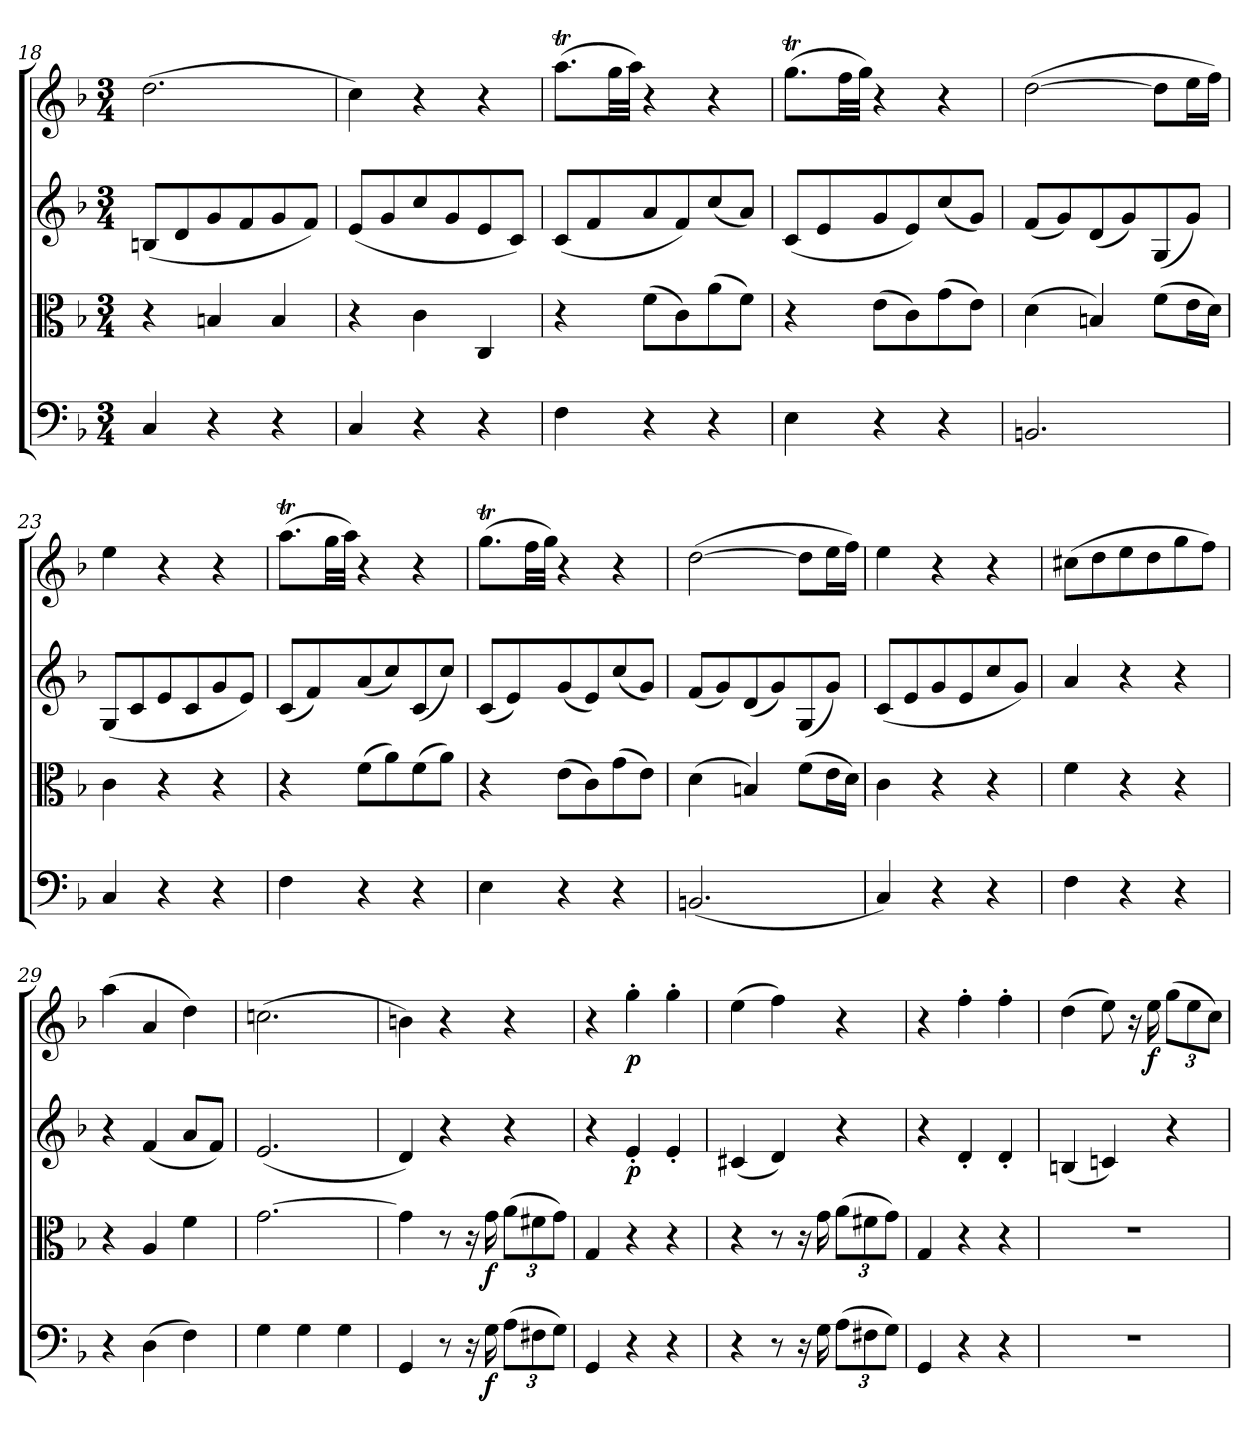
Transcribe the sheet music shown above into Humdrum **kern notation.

**kern	**dynam	**kern	**dynam	**kern	**dynam	**kern	**dynam
*part4	*part4	*part3	*part3	*part2	*part2	*part1	*part1
*staff4	*staff4	*staff3	*staff3	*staff2	*staff2	*staff1	*staff1
*clefF4	*	*clefC3	*	*clefG2	*	*clefG2	*
*k[b-]	*	*k[b-]	*	*k[b-]	*	*k[b-]	*
*F:	*	*F:	*	*F:	*	*F:	*
*M3/4	*	*M3/4	*	*M3/4	*	*M3/4	*
=18	=18	=18	=18	=18	=18	=18	=18
4C/	.	4r	.	(8Bn/L	.	(2.dd\	.
.	.	.	.	8d/	.	.	.
4r	.	4Bn/	.	8g/	.	.	.
.	.	.	.	8f/	.	.	.
4r	.	4B/	.	8g/	.	.	.
.	.	.	.	8f/J)	.	.	.
=19	=19	=19	=19	=19	=19	=19	=19
4C/	.	4r	.	(8e/L	.	4cc\)	.
.	.	.	.	8g/	.	.	.
4r	.	4c\	.	8cc/	.	4r	.
.	.	.	.	8g/	.	.	.
4r	.	4C/	.	8e/	.	4r	.
.	.	.	.	8c/J)	.	.	.
=20	=20	=20	=20	=20	=20	=20	=20
4F\	.	4r	.	(8c/L	.	(8.aat\L	.
.	.	.	.	8f/	.	.	.
.	.	.	.	.	.	32gg\LL	.
.	.	.	.	.	.	32aa\JJJ)	.
4r	.	(8f\L	.	8a/	.	4r	.
.	.	8c\)	.	8f/)	.	.	.
4r	.	(8a\	.	(8cc/	.	4r	.
.	.	8f\J)	.	8a/J)	.	.	.
=21	=21	=21	=21	=21	=21	=21	=21
4E\	.	4r	.	(8c/L	.	(8.ggT\L	.
.	.	.	.	8e/	.	.	.
.	.	.	.	.	.	32ff\LL	.
.	.	.	.	.	.	32gg\JJJ)	.
4r	.	(8e\L	.	8g/	.	4r	.
.	.	8c\)	.	8e/)	.	.	.
4r	.	(8g\	.	(8cc/	.	4r	.
.	.	8e\J)	.	8g/J)	.	.	.
=22	=22	=22	=22	=22	=22	=22	=22
2.BBn/	.	(4d\	.	(8f/L	.	([2dd\	.
.	.	.	.	8g/)	.	.	.
.	.	4Bn/)	.	(8d/	.	.	.
.	.	.	.	8g/)	.	.	.
.	.	(8f\L	.	(8G/	.	8dd\L]	.
.	.	16e\L	.	8g/J)	.	16ee\L	.
.	.	16d\JJ)	.	.	.	16ff\JJ)	.
=23	=23	=23	=23	=23	=23	=23	=23
4C/	.	4c\	.	(8G/L	.	4ee\	.
.	.	.	.	8c/	.	.	.
4r	.	4r	.	8e/	.	4r	.
.	.	.	.	8c/	.	.	.
4r	.	4r	.	8g/	.	4r	.
.	.	.	.	8e/J)	.	.	.
=24	=24	=24	=24	=24	=24	=24	=24
4F\	.	4r	.	(8c/L	.	(8.aat\L	.
.	.	.	.	8f/)	.	.	.
.	.	.	.	.	.	32gg\LL	.
.	.	.	.	.	.	32aa\JJJ)	.
4r	.	(8f\L	.	(8a/	.	4r	.
.	.	8a\)	.	8cc/)	.	.	.
4r	.	(8f\	.	(8c/	.	4r	.
.	.	8a\J)	.	8cc/J)	.	.	.
=25	=25	=25	=25	=25	=25	=25	=25
4E\	.	4r	.	(8c/L	.	(8.ggT\L	.
.	.	.	.	8e/)	.	.	.
.	.	.	.	.	.	32ff\LL	.
.	.	.	.	.	.	32gg\JJJ)	.
4r	.	(8e\L	.	(8g/	.	4r	.
.	.	8c\)	.	8e/)	.	.	.
4r	.	(8g\	.	(8cc/	.	4r	.
.	.	8e\J)	.	8g/J)	.	.	.
=26	=26	=26	=26	=26	=26	=26	=26
(2.BBn/	.	(4d\	.	(8f/L	.	([2dd\	.
.	.	.	.	8g/)	.	.	.
.	.	4Bn/)	.	(8d/	.	.	.
.	.	.	.	8g/)	.	.	.
.	.	(8f\L	.	(8G/	.	8dd\L]	.
.	.	16e\L	.	8g/J)	.	16ee\L	.
.	.	16d\JJ)	.	.	.	16ff\JJ)	.
=27	=27	=27	=27	=27	=27	=27	=27
4C/)	.	4c\	.	(8c/L	.	4ee\	.
.	.	.	.	8e/	.	.	.
4r	.	4r	.	8g/	.	4r	.
.	.	.	.	8e/	.	.	.
4r	.	4r	.	8cc/	.	4r	.
.	.	.	.	8g/J)	.	.	.
=28	=28	=28	=28	=28	=28	=28	=28
4F\	.	4f\	.	4a/	.	(8cc#X\L	.
.	.	.	.	.	.	8dd\	.
4r	.	4r	.	4r	.	8ee\	.
.	.	.	.	.	.	8dd\	.
4r	.	4r	.	4r	.	8gg\	.
.	.	.	.	.	.	8ff\J)	.
=29	=29	=29	=29	=29	=29	=29	=29
4r	.	4r	.	4r	.	(4aa\	.
(4D\	.	4A/	.	(4f/	.	4a/	.
4F\)	.	4f\	.	8a/L	.	4dd\)	.
.	.	.	.	8f/J)	.	.	.
=30	=30	=30	=30	=30	=30	=30	=30
4G\	.	[2.g\	.	(2.e/	.	(2.ccn\	.
4G\	.	.	.	.	.	.	.
4G\	.	.	.	.	.	.	.
=31	=31	=31	=31	=31	=31	=31	=31
4GG/	.	4g\]	.	4d/)	.	4bn\)	.
8r	.	8r	.	4r	.	4r	.
16r	.	16r	.	.	.	.	.
16G\	f	16g\	f	.	.	.	.
(12A\L	.	(12a\L	.	4r	.	4r	.
12F#X\	.	12f#X\	.	.	.	.	.
12G\J)	.	12g\J)	.	.	.	.	.
=32	=32	=32	=32	=32	=32	=32	=32
4GG/	.	4G/	.	4r	.	4r	.
4r	.	4r	.	4e'/	p	4gg'\	p
4r	.	4r	.	4e'/	.	4gg'\	.
=33	=33	=33	=33	=33	=33	=33	=33
4r	.	4r	.	(4c#X/	.	(4ee\	.
8r	.	8r	.	4d/)	.	4ff\)	.
16r	.	16r	.	.	.	.	.
16G\	.	16g\	.	.	.	.	.
(12A\L	.	(12a\L	.	4r	.	4r	.
12F#X\	.	12f#X\	.	.	.	.	.
12G\J)	.	12g\J)	.	.	.	.	.
=34	=34	=34	=34	=34	=34	=34	=34
4GG/	.	4G/	.	4r	.	4r	.
4r	.	4r	.	4d'/	.	4ff'\	.
4r	.	4r	.	4d'/	.	4ff'\	.
=35	=35	=35	=35	=35	=35	=35	=35
2.r	.	2.r	.	(4Bn/	.	(4dd\	.
.	.	.	.	4cn/)	.	8ee\)	.
.	.	.	.	.	.	16r	.
.	.	.	.	.	.	16ee\	f
.	.	.	.	4r	.	(12gg\L	.
.	.	.	.	.	.	12ee\	.
.	.	.	.	.	.	12cc\J)	.
=	=	=	=	=	=	=	=
*-	*-	*-	*-	*-	*-	*-	*-
